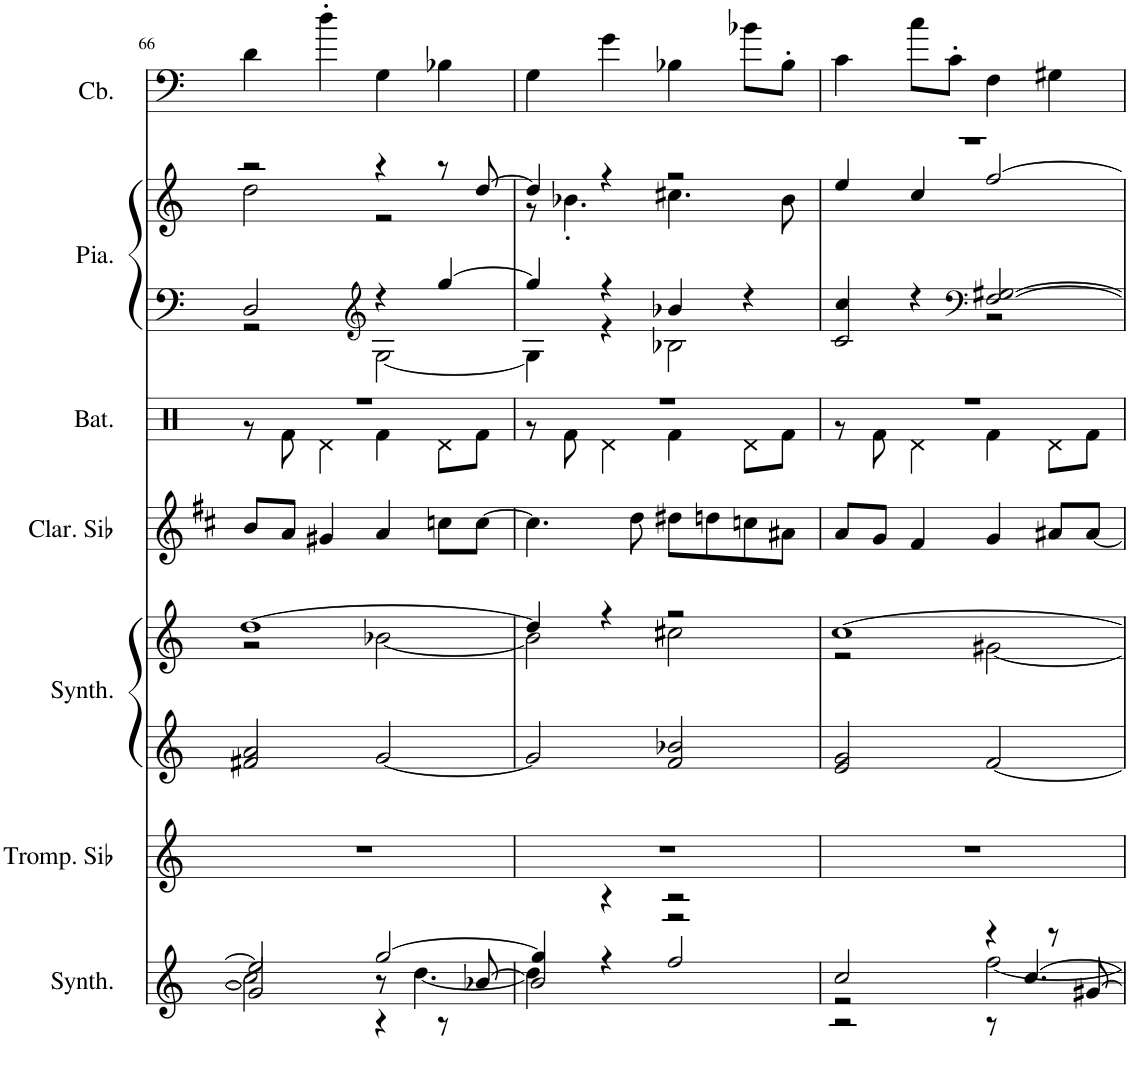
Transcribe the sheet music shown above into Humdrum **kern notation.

**kern	**kern	**kern	**kern	**kern	**kern	**kern	**kern	**kern
*part7	*part6	*part5	*part5	*part4	*part3	*part2	*part2	*part1
*staff9	*staff8	*staff7	*staff6	*staff5	*staff4	*staff3	*staff2	*staff1
*I"Synthétiseur de cuivres, Synth Brass 1	*I"Trompette en Sib, Trumpet	*I"Synthétiseur d'instruments à cordes, Synth Strings 2	*	*I"Clarinette en Sib	*I"Batterie	*I"Piano, Bright Acoustic Piano	*	*I"Contrebasse, Acoustic Bass
*I'Synth.	*I'Tromp. Sib	*I'Synth.	*	*I'Clar. Sib	*I'Bat.	*I'Pia.	*	*I'Cb.
!!LO:PB:g=z
*clefG2	*clefG2	*clefG2	*clefG2	*clefG2	*clefX	*clefF4	*clefG2	*clefF4
*	*Trd1c2	*	*	*Trd1c2	*	*	*	*Trd7c12
*k[]	*k[]	*k[]	*k[]	*k[f#c#]	*k[]	*k[]	*k[]	*k[]
*M4/4	*M4/4	*M4/4	*M4/4	*M4/4	*M4/4	*M4/4	*M4/4	*M4/4
=66	=66	=66	=66	=66	=66	=66	=66	=66
*^	*	*	*^	*	*^	*^	*^	*
*	*^	*	*	*	*	*	*	*	*	*	*	*	*
2ee-/]	2cc\]	2g/]	1r	2f#X/ 2a/	[1dd	2r	8b/L	1r	8r	2D/	2r	2r	2dd\	4d\
.	.	.	.	.	.	.	8a/J	.	8Rf\	.	.	.	.	.
.	.	.	.	.	.	.	4g#X/	.	4Rd\	.	.	.	.	4dd'\
*	*	*	*	*	*	*	*	*	*	*clefG2	*	*	*	*
[2gg/	8r	4r	.	[2g/	.	[2b-X\	4a/	.	4Rf\	4r	[2G\	4r	2r	4G\
.	[4.dd\	.	.	.	.	.	.	.	.	.	.	.	.	.
.	.	8r	.	.	.	.	8ccn\L	.	8Rd\L	[4gg/	.	8r	.	4B-X\
.	.	[8b-X/	.	.	.	.	[8cc\J	.	8Rf\J	.	.	[8dd/	.	.
=67	=67	=67	=67	=67	=67	=67	=67	=67	=67	=67	=67	=67	=67	=67
4gg/]	4dd\]	2b-/]	1r	2g/]	4dd/]	2b-\]	4.cc\]	1r	8r	4gg/]	4G\]	4dd/]	8r	4G\
.	.	.	.	.	.	.	.	.	8Rf\	.	.	.	4.b-X'\	.
4r	4r	.	.	.	4r	.	.	.	4Rd\	4r	4r	4r	.	4g\
.	.	.	.	.	.	.	8dd\	.	.	.	.	.	.	.
2r	2r	2ff/	.	2f/ 2b-X/	2r	2cc#X\	8dd#X\L	.	4Rf\	4b-X/	2B-X\	2r	4.cc#X\	4B-X\
.	.	.	.	.	.	.	8ddn\	.	.	.	.	.	.	.
.	.	.	.	.	.	.	8ccn\	.	8Rd\L	4r	.	.	.	8b-X\L
.	.	.	.	.	.	.	8a#X\J	.	8Rf\J	.	.	.	8b-\	8B-'\J
=68	=68	=68	=68	=68	=68	=68	=68	=68	=68	=68	=68	=68	=68	=68
2cc/	2r	2r	1r	2e/ 2g/	[1cc	2r	8a/L	1r	8r	4cc/	2c/	1r	4ee/	4c\
.	.	.	.	.	.	.	8g/J	.	8Rf\	.	.	.	.	.
.	.	.	.	.	.	.	4f#/	.	4Rd\	4r	.	.	4cc/	8cc\L
.	.	.	.	.	.	.	.	.	.	.	.	.	.	8c'\J
*	*	*	*	*	*	*	*	*	*	*clefF4	*	*	*	*
4r	[2ff\	8r	.	[2f/	.	[2g#X\	4g/	.	4Rf\	[2F/ [2G#X/	2r	.	[2ff/	4F\
.	.	[4.cc/	.	.	.	.	.	.	.	.	.	.	.	.
8r	.	.	.	.	.	.	8a#X/L	.	8Rd\L	.	.	.	.	4G#X\
[8g#X/	.	.	.	.	.	.	[8a#/J	.	8Rf\J	.	.	.	.	.
*	*	*	*	*	*	*	*	*v	*v	*	*	*	*	*
*	*	*	*	*	*	*	*	*	*v	*v	*	*	*
*v	*v	*v	*	*	*v	*v	*	*	*	*v	*v	*
=	=	=	=	=	=	=	=	=
*-	*-	*-	*-	*-	*-	*-	*-	*-
